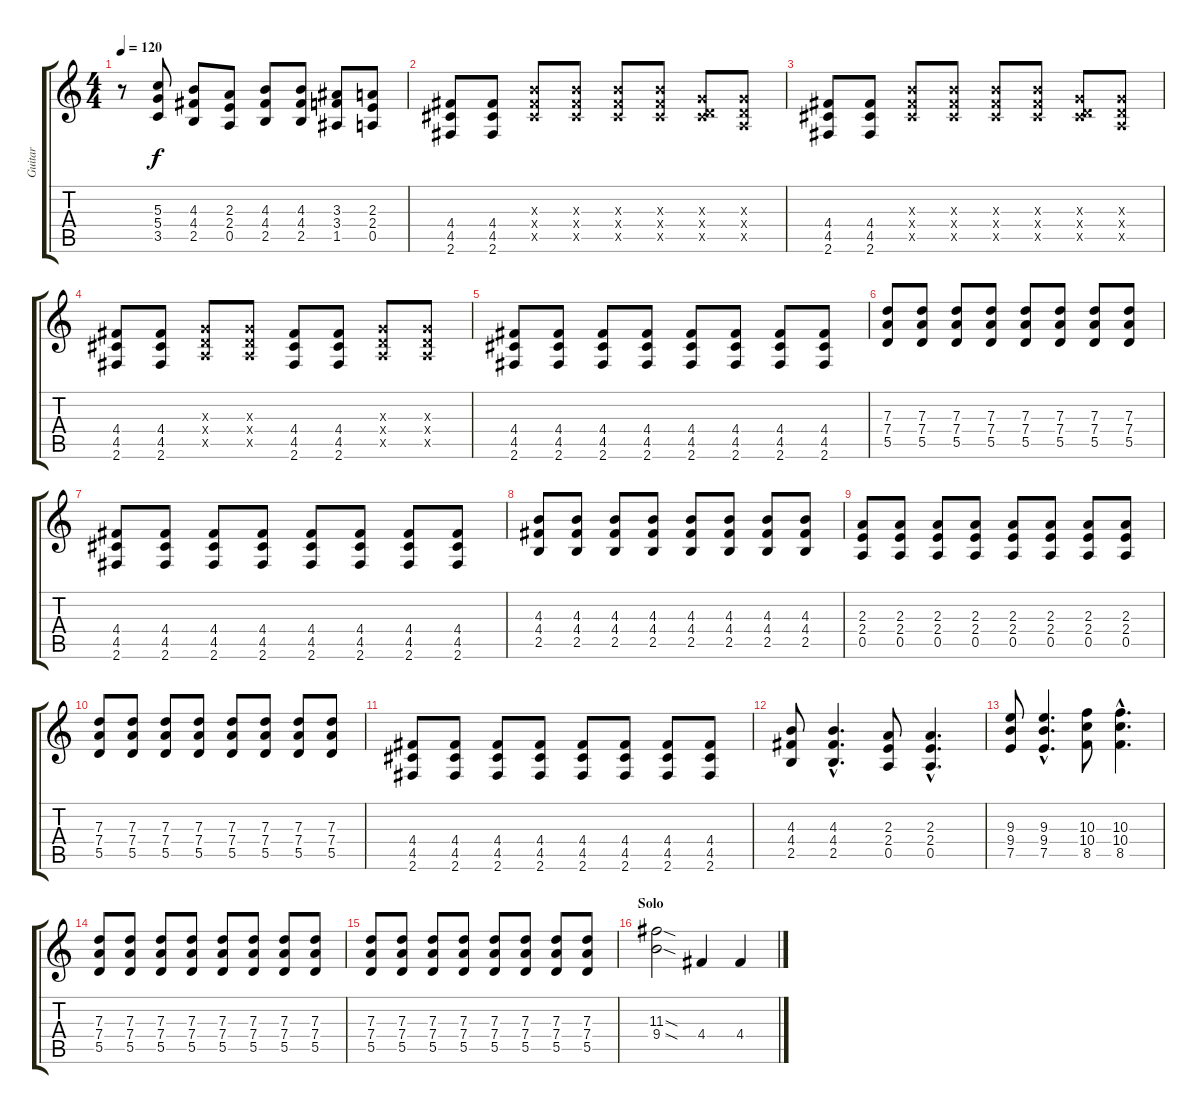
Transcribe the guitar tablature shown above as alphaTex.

\track ("Guitar" "Guitar") {instrument overdrivenguitar}
\staff {score tabs}
\tuning (E4 B3 G3 D3 A2 E2) {hide}
\ts (4 4)
\tempo 120
\clef g2
\ks c
r.8{dy f} (5.3 5.4 3.5).8 (4.3 4.4 2.5).8 (2.3 2.4 0.5).8 (4.3 4.4 2.5).8 (4.3 4.4 2.5).8 (3.3 3.4 1.5).8 (2.3 2.4 0.5).8 |
(4.4 4.5 2.6).8 (4.4 4.5 2.6).8 (4.3{x} 4.4{x} 4.5{x}).8 (4.3{x} 4.4{x} 4.5{x}).8 (4.3{x} 4.4{x} 4.5{x}).8 (4.3{x} 4.4{x} 4.5{x}).8 (0.3{x} 0.4{x} 4.5{x}).8 (0.3{x} 0.4{x} 0.5{x}).8 |
(4.4 4.5 2.6).8 (4.4 4.5 2.6).8 (4.3{x} 4.4{x} 4.5{x}).8 (4.3{x} 4.4{x} 4.5{x}).8 (4.3{x} 4.4{x} 4.5{x}).8 (4.3{x} 4.4{x} 4.5{x}).8 (0.3{x} 0.4{x} 4.5{x}).8 (0.3{x} 0.4{x} 0.5{x}).8 |
(4.4 4.5 2.6).8 (4.4 4.5 2.6).8 (0.3{x} 0.4{x} 0.5{x}).8 (0.3{x} 0.4{x} 0.5{x}).8 (4.4 4.5 2.6).8 (4.4 4.5 2.6).8 (0.3{x} 0.4{x} 0.5{x}).8 (0.3{x} 0.4{x} 0.5{x}).8 |
(4.4 4.5 2.6).8 (4.4 4.5 2.6).8 (4.4 4.5 2.6).8 (4.4 4.5 2.6).8 (4.4 4.5 2.6).8 (4.4 4.5 2.6).8 (4.4 4.5 2.6).8 (4.4 4.5 2.6).8 |
(7.3 7.4 5.5).8 (7.3 7.4 5.5).8 (7.3 7.4 5.5).8 (7.3 7.4 5.5).8 (7.3 7.4 5.5).8 (7.3 7.4 5.5).8 (7.3 7.4 5.5).8 (7.3 7.4 5.5).8 |
(4.4 4.5 2.6).8 (4.4 4.5 2.6).8 (4.4 4.5 2.6).8 (4.4 4.5 2.6).8 (4.4 4.5 2.6).8 (4.4 4.5 2.6).8 (4.4 4.5 2.6).8 (4.4 4.5 2.6).8 |
(4.3 4.4 2.5).8 (4.3 4.4 2.5).8 (4.3 4.4 2.5).8 (4.3 4.4 2.5).8 (4.3 4.4 2.5).8 (4.3 4.4 2.5).8 (4.3 4.4 2.5).8 (4.3 4.4 2.5).8 |
(2.3 2.4 0.5).8 (2.3 2.4 0.5).8 (2.3 2.4 0.5).8 (2.3 2.4 0.5).8 (2.3 2.4 0.5).8 (2.3 2.4 0.5).8 (2.3 2.4 0.5).8 (2.3 2.4 0.5).8 |
(7.3 7.4 5.5).8 (7.3 7.4 5.5).8 (7.3 7.4 5.5).8 (7.3 7.4 5.5).8 (7.3 7.4 5.5).8 (7.3 7.4 5.5).8 (7.3 7.4 5.5).8 (7.3 7.4 5.5).8 |
(4.4 4.5 2.6).8 (4.4 4.5 2.6).8 (4.4 4.5 2.6).8 (4.4 4.5 2.6).8 (4.4 4.5 2.6).8 (4.4 4.5 2.6).8 (4.4 4.5 2.6).8 (4.4 4.5 2.6).8 |
(4.3 4.4 2.5).8 (4.3{hac} 4.4{hac} 2.5{hac}).4{d} (2.3 2.4 0.5).8 (2.3{hac} 2.4{hac} 0.5{hac}).4{d} |
(9.3 9.4 7.5).8 (9.3{hac} 9.4{hac} 7.5{hac}).4{d} (10.3 10.4 8.5).8 (10.3{hac} 10.4{hac} 8.5{hac}).4{d} |
(7.3 7.4 5.5).8 (7.3 7.4 5.5).8 (7.3 7.4 5.5).8 (7.3 7.4 5.5).8 (7.3 7.4 5.5).8 (7.3 7.4 5.5).8 (7.3 7.4 5.5).8 (7.3 7.4 5.5).8 |
(7.3 7.4 5.5).8 (7.3 7.4 5.5).8 (7.3 7.4 5.5).8 (7.3 7.4 5.5).8 (7.3 7.4 5.5).8 (7.3 7.4 5.5).8 (7.3 7.4 5.5).8 (7.3 7.4 5.5).8 |
\section ("" "Solo")
(11.3{sod} 9.4{sod}).2 4.4.4 4.4.4
